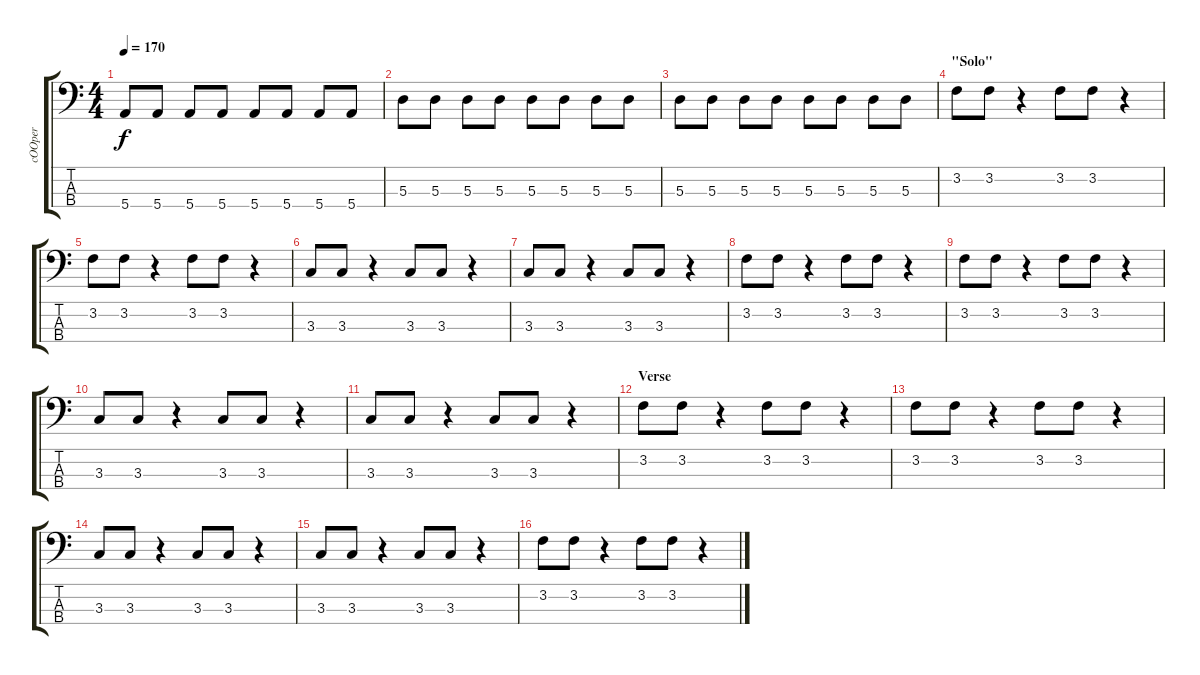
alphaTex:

\track ("cOOper" "cOOper") {instrument electricbasspick}
\staff {score tabs}
\tuning (G2 D2 A1 E1) {hide}
\ts (4 4)
\tempo 170
\clef f4
\ks c
5.4.8{dy f} 5.4.8 5.4.8 5.4.8 5.4.8 5.4.8 5.4.8 5.4.8 |
5.3.8 5.3.8 5.3.8 5.3.8 5.3.8 5.3.8 5.3.8 5.3.8 |
5.3.8 5.3.8 5.3.8 5.3.8 5.3.8 5.3.8 5.3.8 5.3.8 |
\section ("" "\"Solo\"")
3.2.8 3.2.8 r.4 3.2.8 3.2.8 r.4 |
3.2.8 3.2.8 r.4 3.2.8 3.2.8 r.4 |
3.3.8 3.3.8 r.4 3.3.8 3.3.8 r.4 |
3.3.8 3.3.8 r.4 3.3.8 3.3.8 r.4 |
3.2.8 3.2.8 r.4 3.2.8 3.2.8 r.4 |
3.2.8 3.2.8 r.4 3.2.8 3.2.8 r.4 |
3.3.8 3.3.8 r.4 3.3.8 3.3.8 r.4 |
3.3.8 3.3.8 r.4 3.3.8 3.3.8 r.4 |
\section ("" "Verse")
3.2.8 3.2.8 r.4 3.2.8 3.2.8 r.4 |
3.2.8 3.2.8 r.4 3.2.8 3.2.8 r.4 |
3.3.8 3.3.8 r.4 3.3.8 3.3.8 r.4 |
3.3.8 3.3.8 r.4 3.3.8 3.3.8 r.4 |
3.2.8 3.2.8 r.4 3.2.8 3.2.8 r.4
